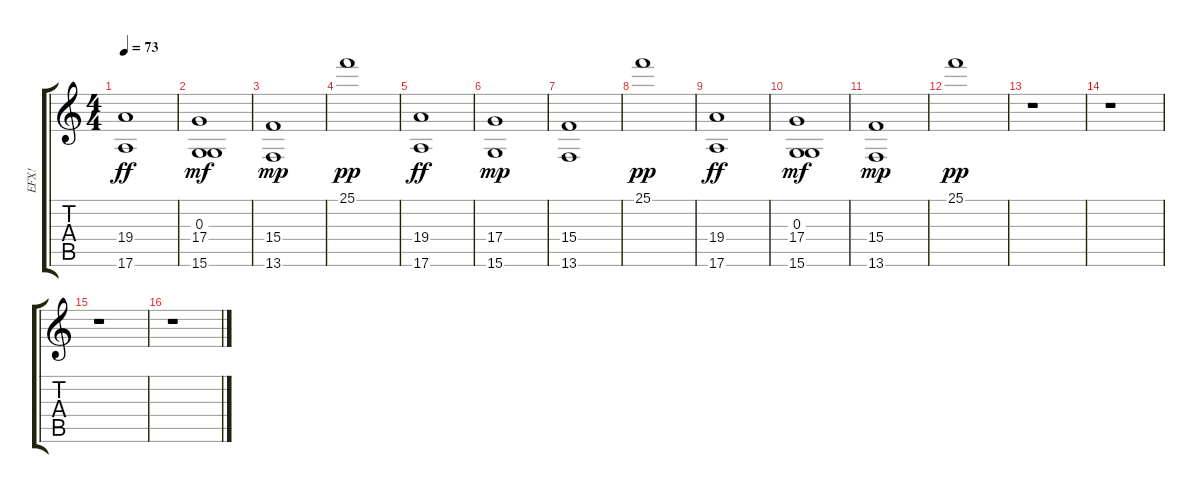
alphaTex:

\track ("EFX!" "EFX!") {instrument stringensemble1}
\staff {score tabs}
\tuning (E4 B3 G3 D3 A2 E2) {hide}
\ts (4 4)
\tempo 73
\clef g2
\ks c
(19.4 17.6).1{dy ff} |
(0.3 17.4 15.6).1{dy mf} |
(15.4 13.6).1{dy mp} |
25.1.1{dy pp} |
(19.4 17.6).1{dy ff} |
(17.4 15.6).1{dy mp} |
(15.4 13.6).1 |
25.1.1{dy pp} |
(19.4 17.6).1{dy ff} |
(0.3 17.4 15.6).1{dy mf} |
(15.4 13.6).1{dy mp} |
25.1.1{dy pp} |
r.1 |
r.1 |
r.1 |
r.1
